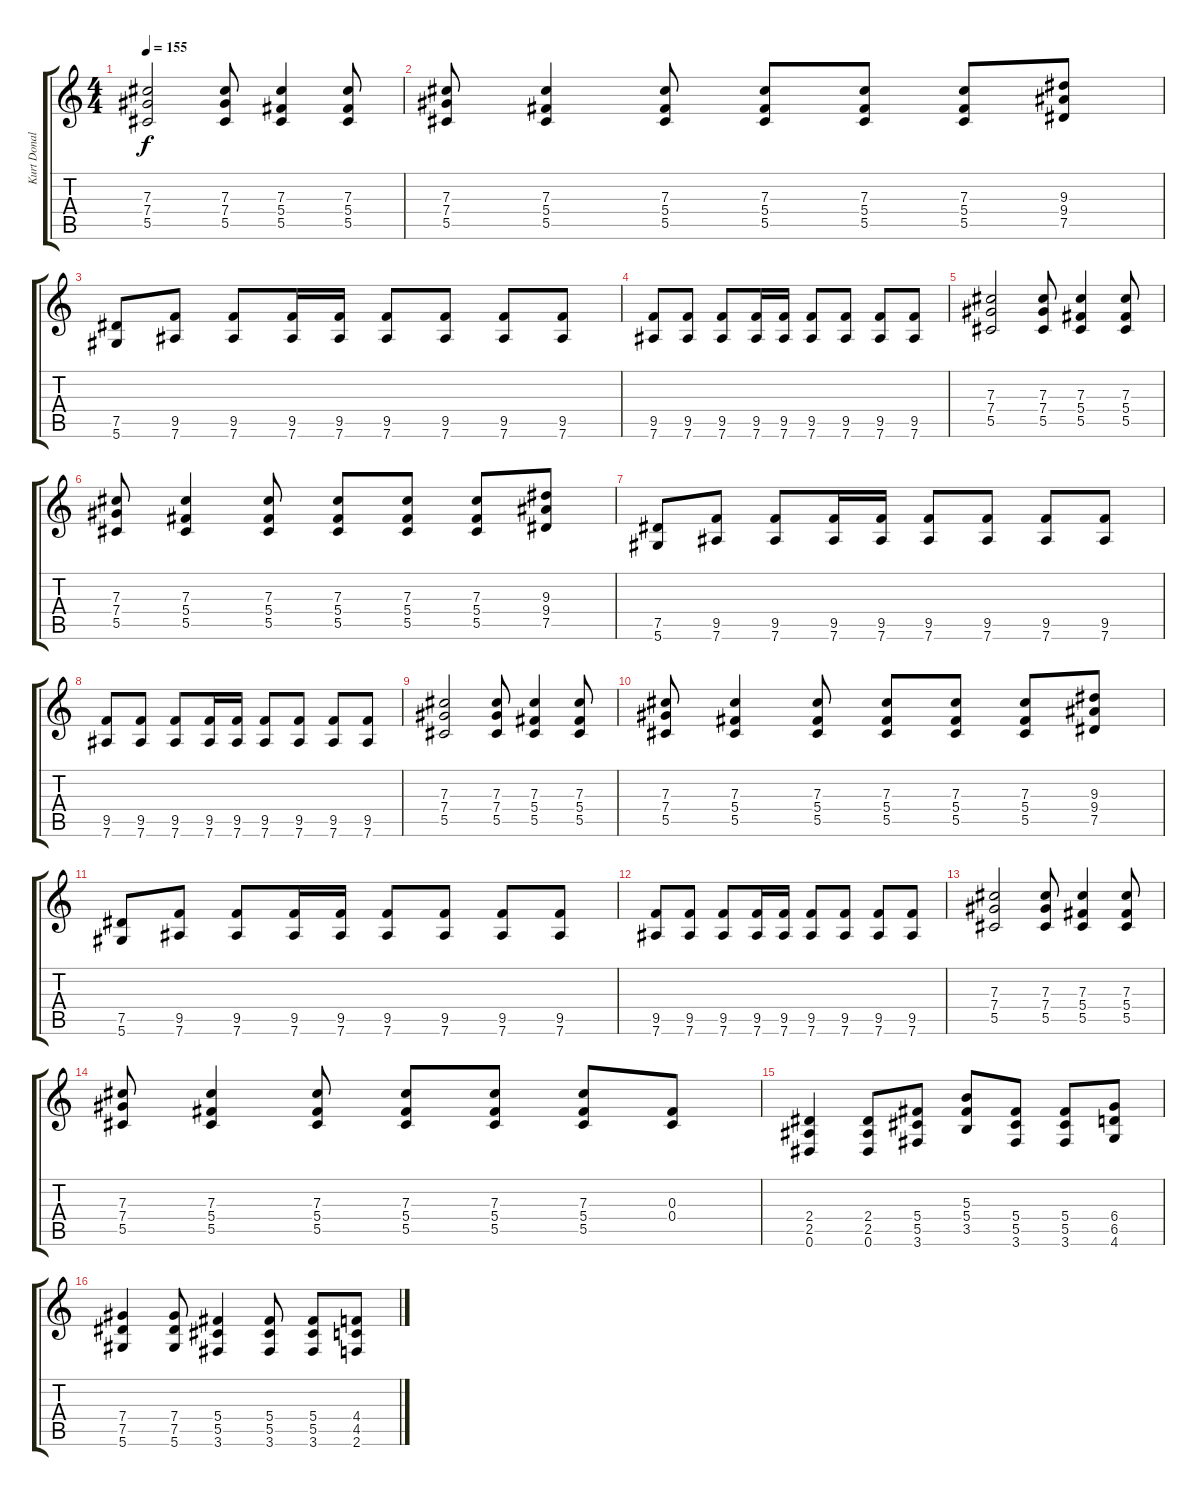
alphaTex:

\track ("Kurt Donald Cobain " "Kurt Donal") {instrument electricguitarclean}
\staff {score tabs}
\tuning (Eb4 Bb3 Gb3 Db3 Ab2 Eb2) {hide}
\ts (4 4)
\tempo 155
\clef g2
\ks c
(7.3 7.4 5.5).2{dy f instrument distortionguitar} (7.3 7.4 5.5).8 (7.3 5.4 5.5).4 (7.3 5.4 5.5).8 |
(7.3 7.4 5.5).8 (7.3 5.4 5.5).4 (7.3 5.4 5.5).8 (7.3 5.4 5.5).8 (7.3 5.4 5.5).8 (7.3 5.4 5.5).8 (9.3 9.4 7.5).8 |
(7.5 5.6).8{instrument electricguitarclean} (9.5 7.6).8 (9.5 7.6).8 (9.5 7.6).16 (9.5 7.6).16 (9.5 7.6).8 (9.5 7.6).8 (9.5 7.6).8 (9.5 7.6).8 |
(9.5 7.6).8 (9.5 7.6).8 (9.5 7.6).8 (9.5 7.6).16 (9.5 7.6).16 (9.5 7.6).8 (9.5 7.6).8 (9.5 7.6).8 (9.5 7.6).8 |
(7.3 7.4 5.5).2{instrument distortionguitar} (7.3 7.4 5.5).8 (7.3 5.4 5.5).4 (7.3 5.4 5.5).8 |
(7.3 7.4 5.5).8 (7.3 5.4 5.5).4 (7.3 5.4 5.5).8 (7.3 5.4 5.5).8 (7.3 5.4 5.5).8 (7.3 5.4 5.5).8 (9.3 9.4 7.5).8 |
(7.5 5.6).8{instrument electricguitarclean} (9.5 7.6).8 (9.5 7.6).8 (9.5 7.6).16 (9.5 7.6).16 (9.5 7.6).8 (9.5 7.6).8 (9.5 7.6).8 (9.5 7.6).8 |
(9.5 7.6).8 (9.5 7.6).8 (9.5 7.6).8 (9.5 7.6).16 (9.5 7.6).16 (9.5 7.6).8 (9.5 7.6).8 (9.5 7.6).8 (9.5 7.6).8 |
(7.3 7.4 5.5).2{instrument distortionguitar} (7.3 7.4 5.5).8 (7.3 5.4 5.5).4 (7.3 5.4 5.5).8 |
(7.3 7.4 5.5).8 (7.3 5.4 5.5).4 (7.3 5.4 5.5).8 (7.3 5.4 5.5).8 (7.3 5.4 5.5).8 (7.3 5.4 5.5).8 (9.3 9.4 7.5).8 |
(7.5 5.6).8{instrument electricguitarclean} (9.5 7.6).8 (9.5 7.6).8 (9.5 7.6).16 (9.5 7.6).16 (9.5 7.6).8 (9.5 7.6).8 (9.5 7.6).8 (9.5 7.6).8 |
(9.5 7.6).8 (9.5 7.6).8 (9.5 7.6).8 (9.5 7.6).16 (9.5 7.6).16 (9.5 7.6).8 (9.5 7.6).8 (9.5 7.6).8 (9.5 7.6).8 |
(7.3 7.4 5.5).2{instrument distortionguitar} (7.3 7.4 5.5).8 (7.3 5.4 5.5).4 (7.3 5.4 5.5).8 |
(7.3 7.4 5.5).8 (7.3 5.4 5.5).4 (7.3 5.4 5.5).8 (7.3 5.4 5.5).8 (7.3 5.4 5.5).8 (7.3 5.4 5.5).8 (0.3 0.4).8 |
(2.4 2.5 0.6).4 (2.4 2.5 0.6).8 (5.4 5.5 3.6).8 (5.3 5.4 3.5).8 (5.4 5.5 3.6).8 (5.4 5.5 3.6).8 (6.4 6.5 4.6).8 |
(7.4 7.5 5.6).4 (7.4 7.5 5.6).8 (5.4 5.5 3.6).4 (5.4 5.5 3.6).8 (5.4 5.5 3.6).8 (4.4 4.5 2.6).8
